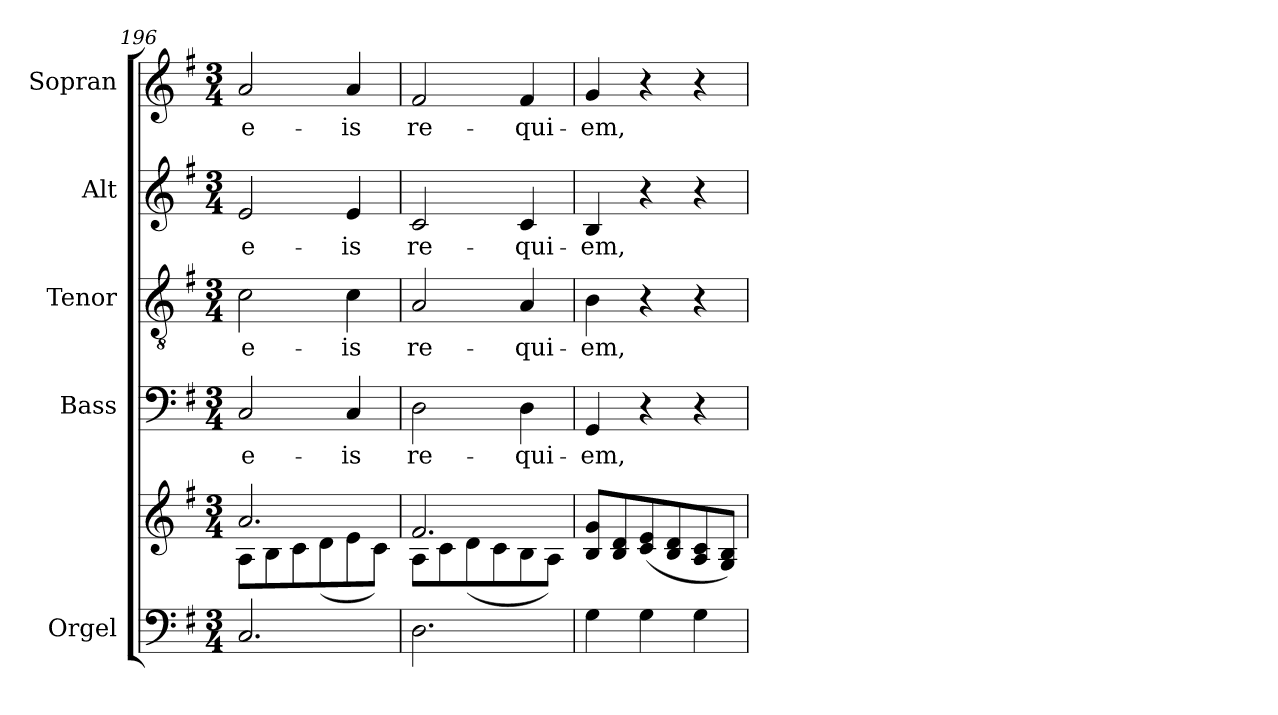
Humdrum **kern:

**kern	**kern	**kern	**text	**kern	**text	**kern	**text	**kern	**text
*part5	*part5	*part4	*part4	*part3	*part3	*part2	*part2	*part1	*part1
*staff6	*staff5	*staff4	*staff4	*staff3	*staff3	*staff2	*staff2	*staff1	*staff1
*I"Orgel	*	*I"Bass	*	*I"Tenor	*	*I"Alt	*	*I"Sopran	*
*I'Org.	*	*I'B.	*	*I'T.	*	*I'A.	*	*I'S.	*
*clefF4	*clefG2	*clefF4	*	*clefGv2	*	*clefG2	*	*clefG2	*
*k[f#]	*k[f#]	*k[f#]	*	*k[f#]	*	*k[f#]	*	*k[f#]	*
*G:	*G:	*G:	*	*G:	*	*G:	*	*G:	*
*M3/4	*M3/4	*M3/4	*	*M3/4	*	*M3/4	*	*M3/4	*
=196	=196	=196	=196	=196	=196	=196	=196	=196	=196
*	*^	*	*	*	*	*	*	*	*
!	!	!	!	!LO:LY:b	!	!LO:LY:b	!	!LO:LY:b	!	!LO:LY:b
2.C/	2.a/	8A\L	2C/	e-	2c\	e-	2e/	e-	2a/	e-
.	.	8B\	.	.	.	.	.	.	.	.
.	.	8c\	.	.	.	.	.	.	.	.
.	.	(>8d\	.	.	.	.	.	.	.	.
!	!	!	!	!LO:LY:b	!	!LO:LY:b	!	!LO:LY:b	!	!LO:LY:b
.	.	8e\	4C/	-is	4c\	-is	4e/	-is	4a/	-is
.	.	8c\J)	.	.	.	.	.	.	.	.
=197	=197	=197	=197	=197	=197	=197	=197	=197	=197	=197
!	!	!	!	!LO:LY:b	!	!LO:LY:b	!	!LO:LY:b	!	!LO:LY:b
2.D\	2.f#/	8A\L	2D\	re-	2A/	re-	2c/	re-	2f#/	re-
.	.	8c\	.	.	.	.	.	.	.	.
.	.	(>8d\	.	.	.	.	.	.	.	.
.	.	8c\	.	.	.	.	.	.	.	.
!	!	!	!	!LO:LY:b	!	!LO:LY:b	!	!LO:LY:b	!	!LO:LY:b
.	.	8B\	4D\	-qui-	4A/	-qui-	4c/	-qui-	4f#/	-qui-
.	.	8A\J)	.	.	.	.	.	.	.	.
=198	=198	=198	=198	=198	=198	=198	=198	=198	=198	=198
!	!	!	!	!LO:LY:b	!	!LO:LY:b	!	!LO:LY:b	!	!LO:LY:b
*	*v	*v	*	*	*	*	*	*	*	*
4G\	8B/ 8g/L	4GG/	-em,	4B\	-em,	4B/	-em,	4g/	-em,
.	8B/ 8d/	.	.	.	.	.	.	.	.
4G\	(<8c/ 8e/	4r	.	4r	.	4r	.	4r	.
.	8B/ 8d/	.	.	.	.	.	.	.	.
4G\	8A/ 8c/	4r	.	4r	.	4r	.	4r	.
.	8G/ 8B/J)	.	.	.	.	.	.	.	.
=	=	=	=	=	=	=	=	=	=
*-	*-	*-	*-	*-	*-	*-	*-	*-	*-
